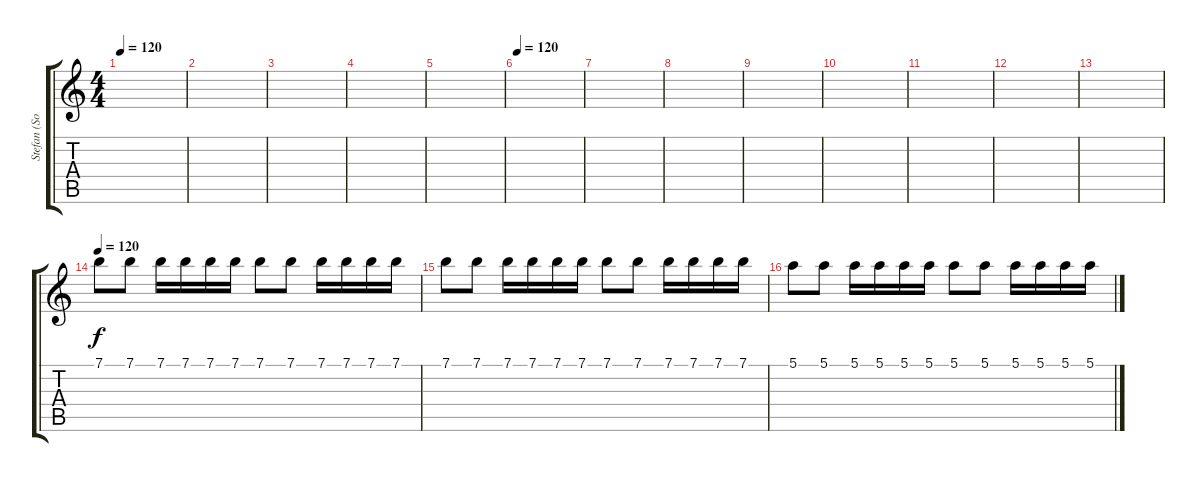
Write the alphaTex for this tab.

\track ("Stefan (Solo)" "Stefan (So") {instrument distortionguitar}
\staff {score tabs}
\tuning (E4 B3 G3 D3 A2 E2) {hide}
\ts (4 4)
\tempo 120
\clef g2
\ks c
|
|
|
|
|
\tempo 120
|
|
|
|
|
|
|
|
\tempo 120
7.1.8 7.1.8 7.1.16 7.1.16 7.1.16 7.1.16 7.1.8 7.1.8 7.1.16 7.1.16 7.1.16 7.1.16 |
7.1.8 7.1.8 7.1.16 7.1.16 7.1.16 7.1.16 7.1.8 7.1.8 7.1.16 7.1.16 7.1.16 7.1.16 |
5.1.8 5.1.8 5.1.16 5.1.16 5.1.16 5.1.16 5.1.8 5.1.8 5.1.16 5.1.16 5.1.16 5.1.16
